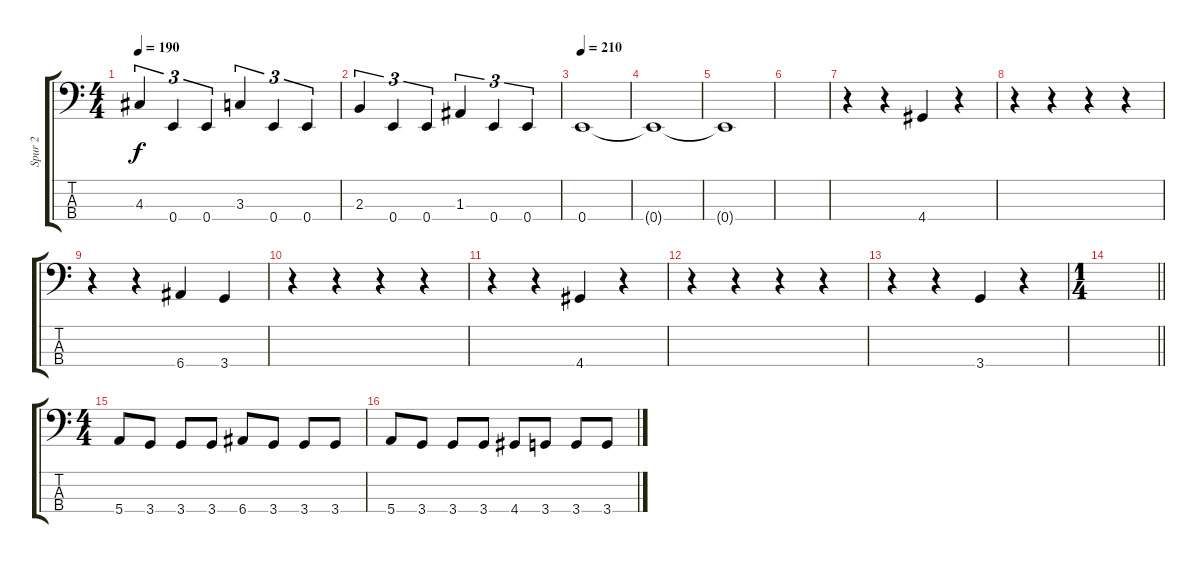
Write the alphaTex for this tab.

\track ("Spur 2" "Spur 2") {instrument slapbass2}
\staff {score tabs}
\tuning (G2 D2 A1 E1) {hide}
\ts (4 4)
\tempo 190
\clef f4
\ks c
4.3.4{tu (3 2) dy f} 0.4.4{tu (3 2)} 0.4.4{tu (3 2)} 3.3.4{tu (3 2)} 0.4.4{tu (3 2)} 0.4.4{tu (3 2)} |
2.3.4{tu (3 2)} 0.4.4{tu (3 2)} 0.4.4{tu (3 2)} 1.3.4{tu (3 2)} 0.4.4{tu (3 2)} 0.4.4{tu (3 2)} |
\tempo 210
0.4.1 |
0.4{t}.1 |
0.4{t}.1 |
|
r.4 r.4 4.4.4 r.4 |
r.4 r.4 r.4 r.4 |
r.4 r.4 6.4.4 3.4.4 |
r.4 r.4 r.4 r.4 |
r.4 r.4 4.4.4 r.4 |
r.4 r.4 r.4 r.4 |
r.4 r.4 3.4.4 r.4 |
\ts (1 4)
\barLineRight lightlight
|
\ts (4 4)
5.4.8 3.4.8 3.4.8 3.4.8 6.4.8 3.4.8 3.4.8 3.4.8 |
5.4.8 3.4.8 3.4.8 3.4.8 4.4.8 3.4.8 3.4.8 3.4.8
